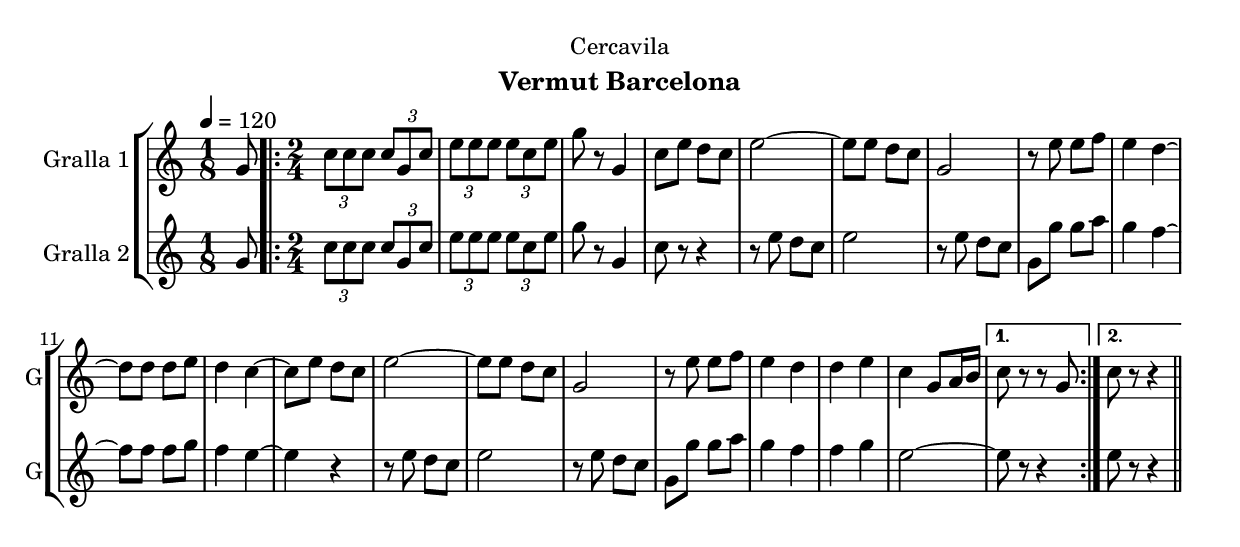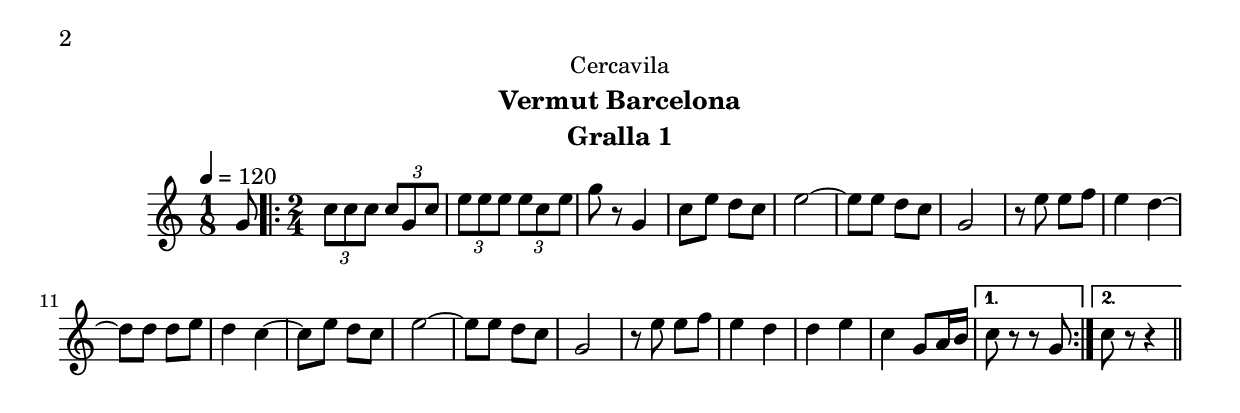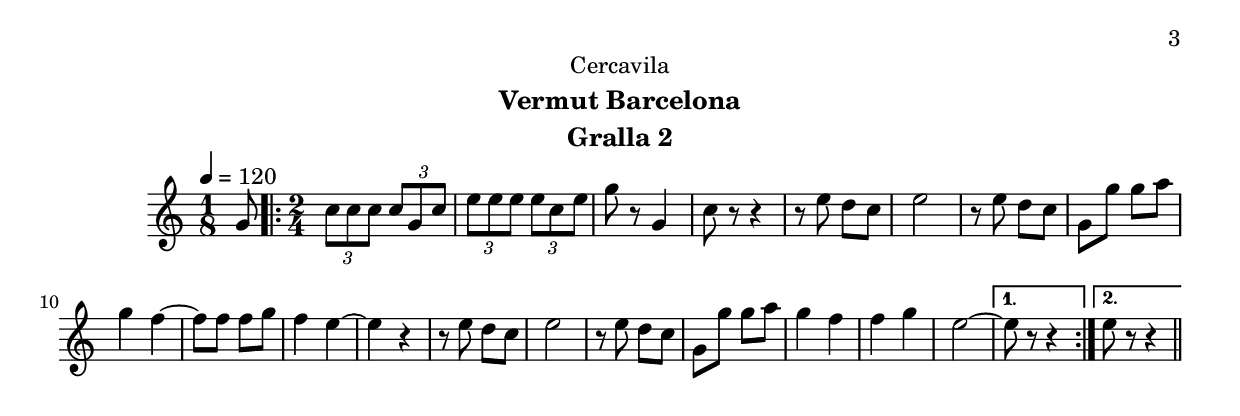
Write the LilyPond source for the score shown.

\version "2.16.2"

\header {
  dedication="Cercavila"
  title=""
  subtitle="Vermut Barcelona"
  subsubtitle=""
  poet=""
  meter=""
  piece=""
  composer=""
  arranger=""
  opus=""
  instrument=""
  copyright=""
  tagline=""
}

liniaroAa =
\relative g'
{
  \tempo 4=120
  \clef treble
  \key c \major
  \time 1/8
  g8  |
  \time 2/4   \repeat volta 2 { \times 2/3 { c8 c c } \times 2/3 { c g c }  |
  \times 2/3 { e8 e e } \times 2/3 { e c e }  |
  g8 r g,4  |
  %05
  c8 e d c  |
  e2 ~  |
  e8 e d c  |
  g2  |
  r8 e' e f  |
  %10
  e4 d ~  |
  d8 d d e  |
  d4 c ~  |
  c8 e d c  |
  e2 ~  |
  %15
  e8 e d c  |
  g2  |
  r8 e' e f  |
  e4 d  |
  d4 e  |
  %20
  c4 g8 a16 b }
  \alternative { { c8 r r g }
  { c8 r r4 } } \bar "||"
}

liniaroAb =
\relative g'
{
  \tempo 4=120
  \clef treble
  \key c \major
  \time 1/8
  g8  |
  \time 2/4   \repeat volta 2 { \times 2/3 { c8 c c } \times 2/3 { c g c }  |
  \times 2/3 { e8 e e } \times 2/3 { e c e }  |
  g8 r g,4  |
  %05
  c8 r r4  |
  r8 e d c  |
  e2  |
  r8 e d c  |
  g8 g' g a  |
  %10
  g4 f ~  |
  f8 f f g  |
  f4 e ~  |
  e4 r  |
  r8 e d c  |
  %15
  e2  |
  r8 e d c  |
  g8 g' g a  |
  g4 f  |
  f4 g  |
  %20
  e2 ~ }
  \alternative { { e8 r r4 }
  { e8 r r4 } } \bar "||"
}

\bookpart {
  \score {
    \new StaffGroup {
      \override Score.RehearsalMark #'self-alignment-X = #LEFT
      <<
        \new Staff \with {instrumentName = #"Gralla 1" shortInstrumentName = #"G"} \liniaroAa
        \new Staff \with {instrumentName = #"Gralla 2" shortInstrumentName = #"G"} \liniaroAb
      >>
    }
    \layout {}
  }
  \score { \unfoldRepeats
    \new StaffGroup {
      \override Score.RehearsalMark #'self-alignment-X = #LEFT
      <<
        \new Staff \with {instrumentName = #"Gralla 1" shortInstrumentName = #"G"} \liniaroAa
        \new Staff \with {instrumentName = #"Gralla 2" shortInstrumentName = #"G"} \liniaroAb
      >>
    }
    \midi {
      \set Staff.midiInstrument = "oboe"
      \set DrumStaff.midiInstrument = "drums"
    }
  }
}

\bookpart {
  \header {instrument="Gralla 1"}
  \score {
    \new StaffGroup {
      \override Score.RehearsalMark #'self-alignment-X = #LEFT
      <<
        \new Staff \liniaroAa
      >>
    }
    \layout {}
  }
  \score { \unfoldRepeats
    \new StaffGroup {
      \override Score.RehearsalMark #'self-alignment-X = #LEFT
      <<
        \new Staff \liniaroAa
      >>
    }
    \midi {
      \set Staff.midiInstrument = "oboe"
      \set DrumStaff.midiInstrument = "drums"
    }
  }
}

\bookpart {
  \header {instrument="Gralla 2"}
  \score {
    \new StaffGroup {
      \override Score.RehearsalMark #'self-alignment-X = #LEFT
      <<
        \new Staff \liniaroAb
      >>
    }
    \layout {}
  }
  \score { \unfoldRepeats
    \new StaffGroup {
      \override Score.RehearsalMark #'self-alignment-X = #LEFT
      <<
        \new Staff \liniaroAb
      >>
    }
    \midi {
      \set Staff.midiInstrument = "oboe"
      \set DrumStaff.midiInstrument = "drums"
    }
  }
}

